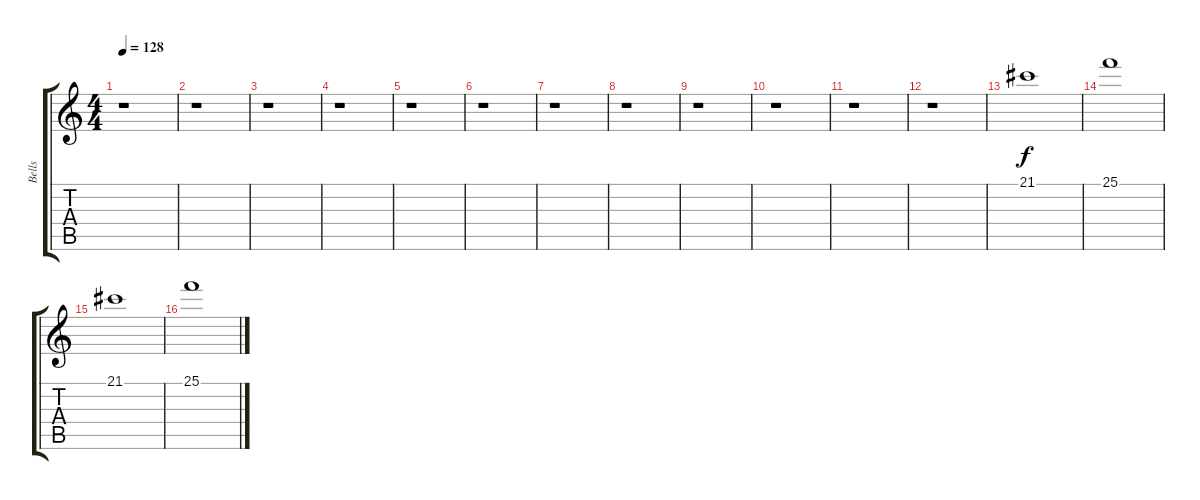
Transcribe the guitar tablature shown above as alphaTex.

\track ("Bells" "Bells") {instrument glockenspiel}
\staff {score tabs}
\tuning (E4 B3 G3 D3 A2 E2) {hide}
\ts (4 4)
\tempo 128
\clef g2
\ks c
r.1{dy f} |
r.1 |
r.1 |
r.1 |
r.1 |
r.1 |
r.1 |
r.1 |
r.1 |
r.1 |
r.1 |
r.1 |
21.1.1 |
25.1.1 |
21.1.1 |
25.1.1
